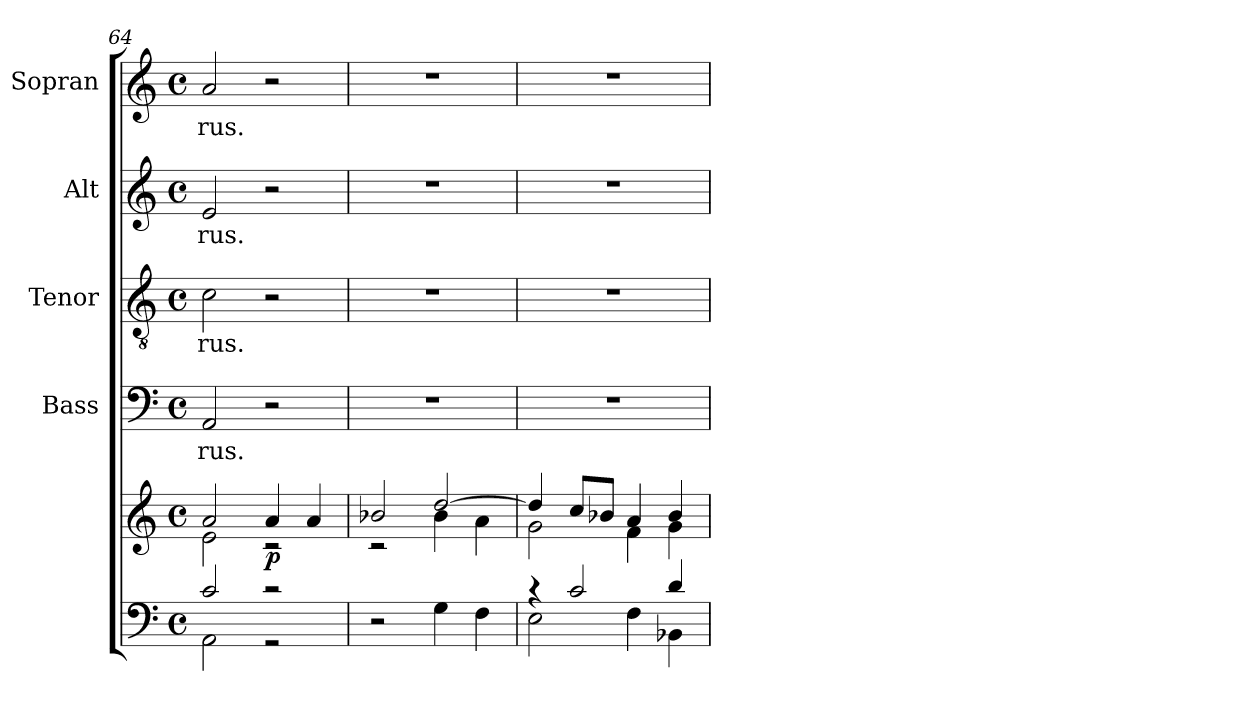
**kern	**kern	**dynam	**kern	**text	**kern	**text	**kern	**text	**kern	**text
*part5	*part5	*part5	*part4	*part4	*part3	*part3	*part2	*part2	*part1	*part1
*staff6	*staff5	*staff5/6	*staff4	*staff4	*staff3	*staff3	*staff2	*staff2	*staff1	*staff1
*	*	*	*I"Bass	*	*I"Tenor	*	*I"Alt	*	*I"Sopran	*
*	*	*	*I'B.	*	*I'T.	*	*I'A.	*	*I'S.	*
*clefF4	*clefG2	*	*clefF4	*	*clefGv2	*	*clefG2	*	*clefG2	*
*k[]	*k[]	*	*k[]	*	*k[]	*	*k[]	*	*k[]	*
*C:	*C:	*	*C:	*	*C:	*	*C:	*	*C:	*
*M4/4	*M4/4	*	*M4/4	*	*M4/4	*	*M4/4	*	*M4/4	*
*met(c)	*met(c)	*	*met(c)	*	*met(c)	*	*met(c)	*	*met(c)	*
=64	=64	=64	=64	=64	=64	=64	=64	=64	=64	=64
*^	*^	*	*	*	*	*	*	*	*	*
!	!	!	!	!	!	!LO:LY:b	!	!LO:LY:b	!	!LO:LY:b	!	!LO:LY:b
2c/	2AA\	2a/	2e\	.	2AA/	-rus.	2c\	-rus.	2e/	-rus.	2a/	-rus.
!	!	!	!	!LO:DY:b	!	!	!	!	!	!	!	!
2r	2r	4a/	2rc	p	2r	.	2r	.	2r	.	2r	.
.	.	4a/	.	.	.	.	.	.	.	.	.	.
*v	*v	*	*	*	*	*	*	*	*	*	*	*
=65	=65	=65	=65	=65	=65	=65	=65	=65	=65	=65	=65
2r	2b-X/	2rc	.	1r	.	1r	.	1r	.	1r	.
4G\	[>2dd/	4b-\	.	.	.	.	.	.	.	.	.
4F\	.	4a\	.	.	.	.	.	.	.	.	.
=66	=66	=66	=66	=66	=66	=66	=66	=66	=66	=66	=66
*^	*	*	*	*	*	*	*	*	*	*	*
4rc	2E\	4dd/]	2g\	.	1r	.	1r	.	1r	.	1r	.
2c/	.	8cc/L	.	.	.	.	.	.	.	.	.	.
.	.	8b-X/J	.	.	.	.	.	.	.	.	.	.
.	4F\	4a/	4f\	.	.	.	.	.	.	.	.	.
4d/	4BB-X\	4b-/	4g\	.	.	.	.	.	.	.	.	.
*v	*v	*	*	*	*	*	*	*	*	*	*	*
*	*v	*v	*	*	*	*	*	*	*	*	*
=	=	=	=	=	=	=	=	=	=	=
*-	*-	*-	*-	*-	*-	*-	*-	*-	*-	*-
